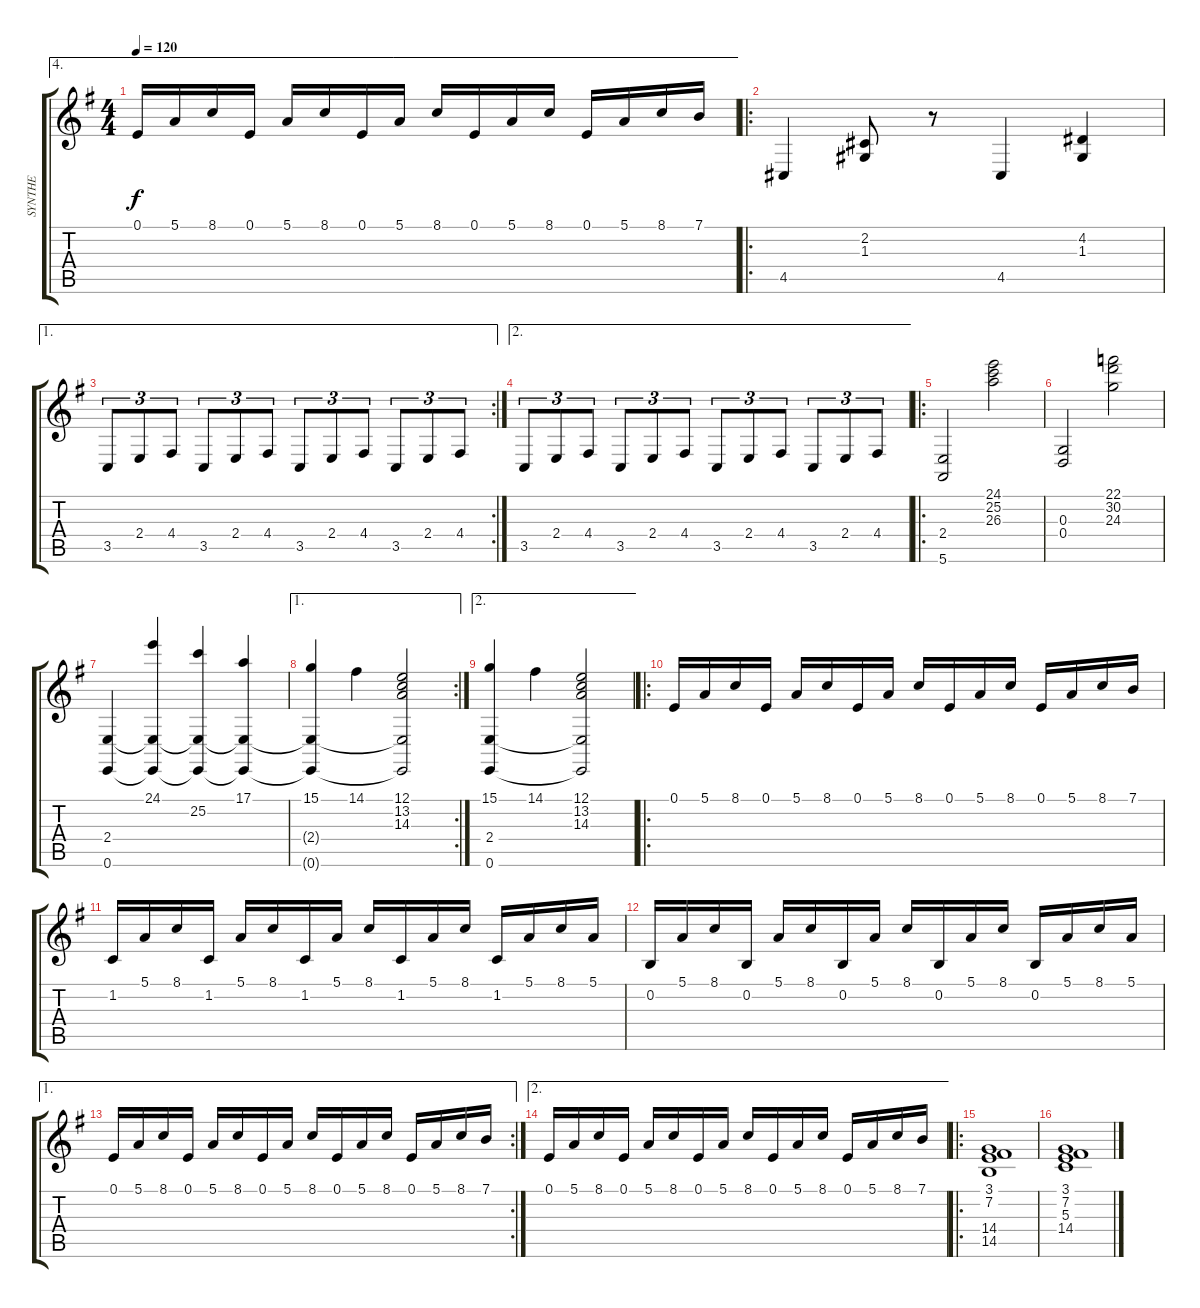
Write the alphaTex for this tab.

\track ("SYNTHE" "SYNTHE") {instrument stringensemble1}
\staff {score tabs}
\tuning (E4 B3 G3 D3 A2 E2) {hide}
\ae 4
\ts (4 4)
\tempo 120
\clef g2
\ks g
0.1.16{dy f} 5.1.16 8.1.16 0.1.16 5.1.16 8.1.16 0.1.16 5.1.16 8.1.16 0.1.16 5.1.16 8.1.16 0.1.16 5.1.16 8.1.16 7.1.16 |
\ro
4.5.4 (2.2 1.3).8 r.8 4.5.4 (4.2 1.3).4 |
\ae 1
\rc 2
3.5.8{tu (3 2)} 2.4.8{tu (3 2)} 4.4.8{tu (3 2)} 3.5.8{tu (3 2)} 2.4.8{tu (3 2)} 4.4.8{tu (3 2)} 3.5.8{tu (3 2)} 2.4.8{tu (3 2)} 4.4.8{tu (3 2)} 3.5.8{tu (3 2)} 2.4.8{tu (3 2)} 4.4.8{tu (3 2)} |
\ae 2
3.5.8{tu (3 2)} 2.4.8{tu (3 2)} 4.4.8{tu (3 2)} 3.5.8{tu (3 2)} 2.4.8{tu (3 2)} 4.4.8{tu (3 2)} 3.5.8{tu (3 2)} 2.4.8{tu (3 2)} 4.4.8{tu (3 2)} 3.5.8{tu (3 2)} 2.4.8{tu (3 2)} 4.4.8{tu (3 2)} |
\ro
(2.4 5.6).2 (24.1 25.2 26.3).2 |
(0.3 0.4).2 (22.1 30.2 24.3).2 |
(2.4 0.6).4 (24.1 2.4{t} 0.6{t}).4 (25.2 2.4{t} 0.6{t}).4 (17.1 2.4{t} 0.6{t}).4 |
\ae 1
\rc 2
(15.1 2.4{t} 0.6{t}).4 14.1.4 (12.1 13.2 14.3 2.4{t} 0.6{t}).2 |
\ae 2
(15.1 2.4 0.6).4 14.1.4 (12.1 13.2 14.3 2.4{t} 0.6{t}).2 |
\ro
0.1.16 5.1.16 8.1.16 0.1.16 5.1.16 8.1.16 0.1.16 5.1.16 8.1.16 0.1.16 5.1.16 8.1.16 0.1.16 5.1.16 8.1.16 7.1.16 |
1.2.16 5.1.16 8.1.16 1.2.16 5.1.16 8.1.16 1.2.16 5.1.16 8.1.16 1.2.16 5.1.16 8.1.16 1.2.16 5.1.16 8.1.16 5.1.16 |
0.2.16 5.1.16 8.1.16 0.2.16 5.1.16 8.1.16 0.2.16 5.1.16 8.1.16 0.2.16 5.1.16 8.1.16 0.2.16 5.1.16 8.1.16 5.1.16 |
\ae 1
\rc 2
0.1.16 5.1.16 8.1.16 0.1.16 5.1.16 8.1.16 0.1.16 5.1.16 8.1.16 0.1.16 5.1.16 8.1.16 0.1.16 5.1.16 8.1.16 7.1.16 |
\ae 2
0.1.16 5.1.16 8.1.16 0.1.16 5.1.16 8.1.16 0.1.16 5.1.16 8.1.16 0.1.16 5.1.16 8.1.16 0.1.16 5.1.16 8.1.16 7.1.16 |
\ro
(3.1 7.2 14.4 14.5).1 |
(3.1 7.2 5.3 14.4).1
